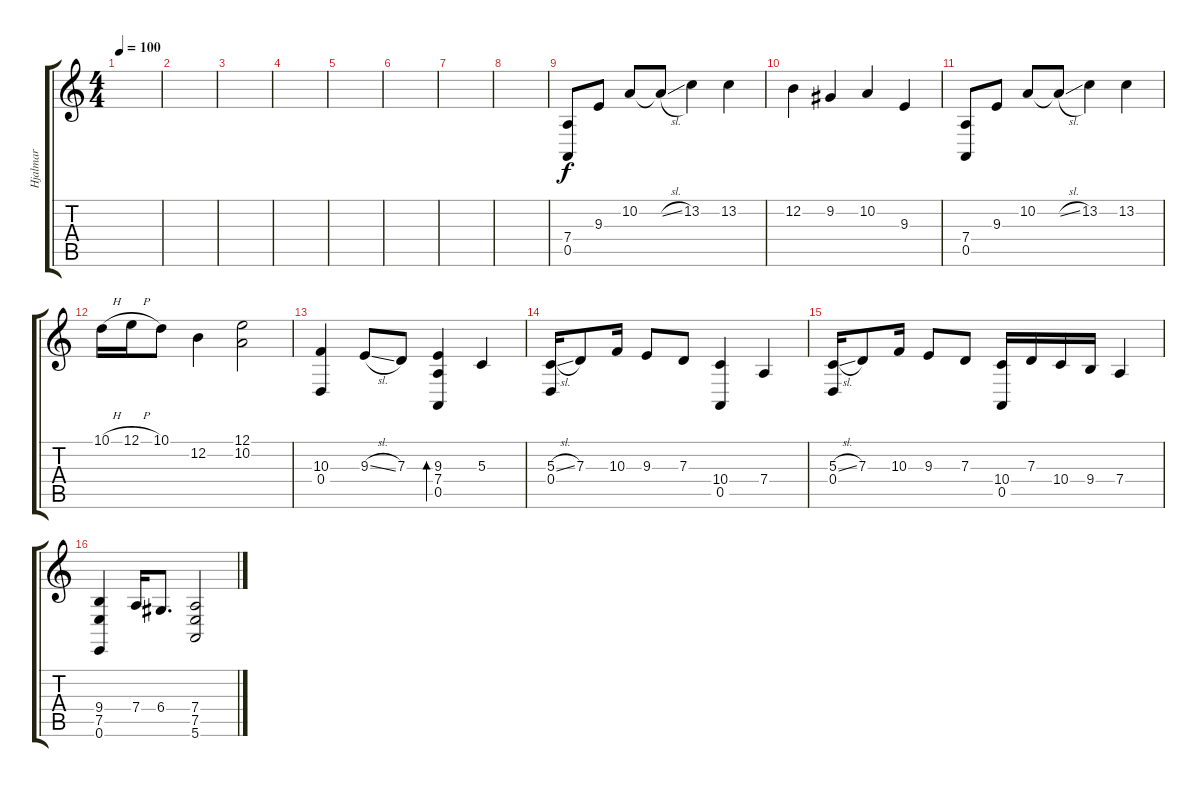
\track ("Hjalmar" "Hjalmar") {instrument acousticgrandpiano}
\staff {score tabs}
\tuning (E4 B3 G3 D3 A2 E2) {hide}
\ts (4 4)
\tempo 100
\clef g2
\ks c
|
|
|
|
|
|
|
|
(7.4 0.5).8 9.3.8 10.2.8 10.2{sl t}.8 13.2.4 13.2.4 |
12.2.4 9.2.4 10.2.4 9.3.4 |
(7.4 0.5).8 9.3.8 10.2.8 10.2{sl t}.8 13.2.4 13.2.4 |
10.1{h}.16 12.1{h}.16 10.1.8 12.2.4 (12.1 10.2).2 |
(10.3 0.4).4 9.3{sl}.8 7.3.8 (9.3 7.4 0.5).4{bd 240} 5.3.4 |
(5.3{sl} 0.4).16 7.3.8 10.3.16 9.3.8 7.3.8 (10.4 0.5).4 7.4.4 |
(5.3{sl} 0.4).16 7.3.8 10.3.16 9.3.8 7.3.8 (10.4 0.5).16 7.3.16 10.4.16 9.4.16 7.4.4 |
(9.4 7.5 0.6).4 7.4.16 6.4.8{d} (7.4 7.5 5.6).2
